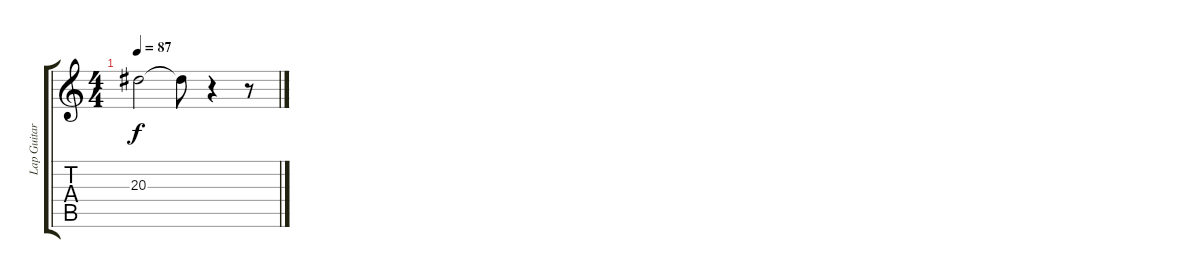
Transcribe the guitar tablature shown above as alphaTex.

\track ("Lap Guitar Delay 1" "Lap Guitar") {instrument lead8bassandlead}
\staff {score tabs}
\tuning (E4 B3 G3 D3 A2 E2) {hide}
\ts (4 4)
\tempo 87
\clef g2
\ks c
20.3{t}.2{dy f} 20.3{t}.8 r.4 r.8
